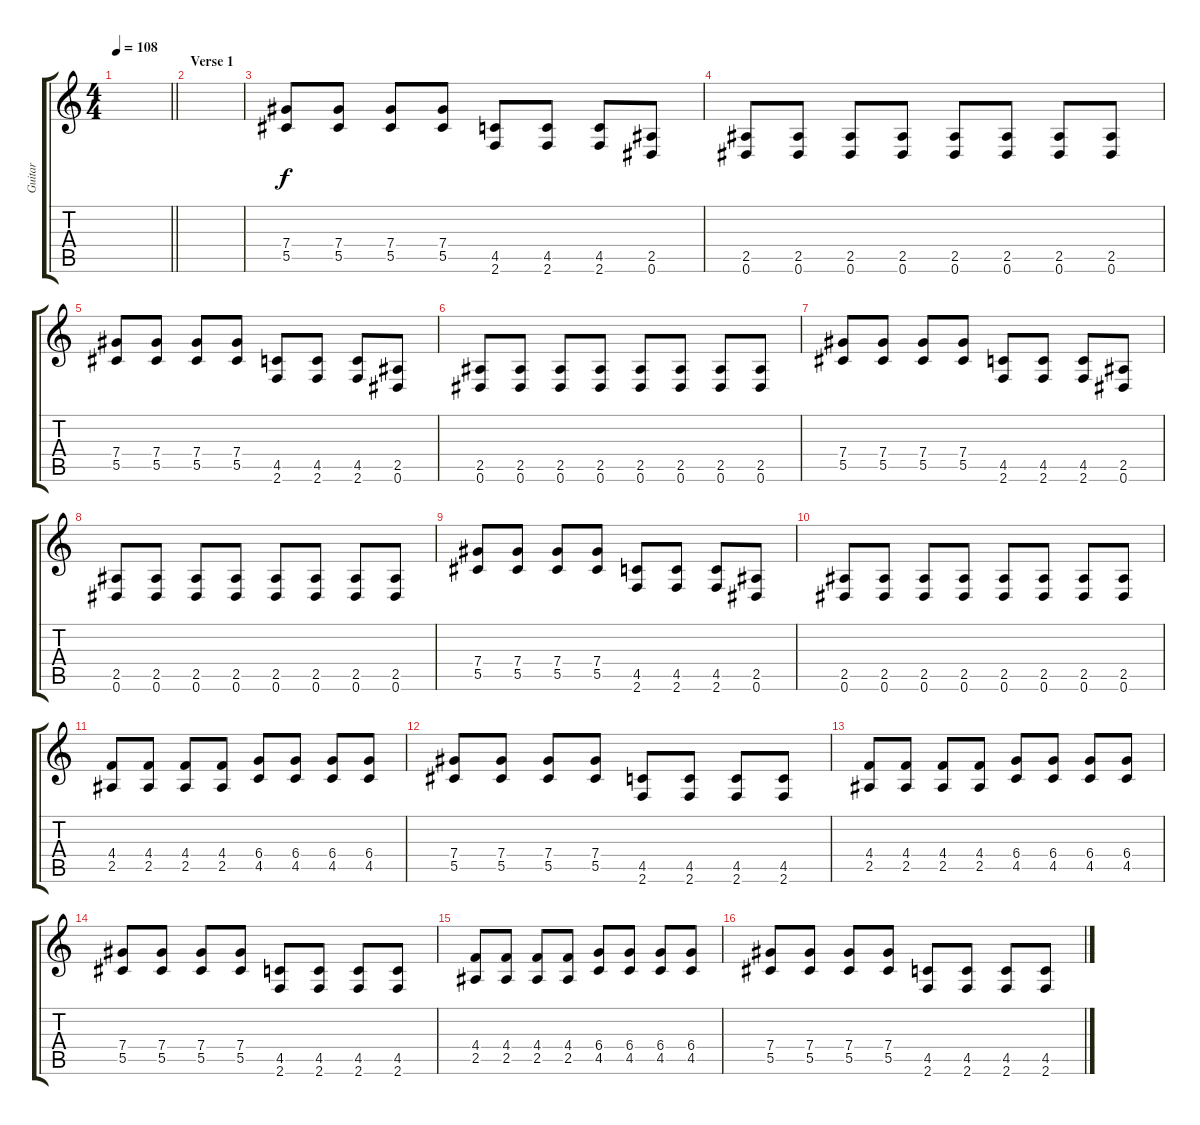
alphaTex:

\track ("Guitar" "Guitar") {instrument acousticguitarsteel}
\staff {score tabs}
\tuning (Eb4 Bb3 Gb3 Db3 Ab2 Eb2) {hide}
\ts (4 4)
\tempo 108
\clef g2
\barLineRight lightlight
\ks c
|
\section ("" "Verse 1")
|
(7.4 5.5).8 (7.4 5.5).8 (7.4 5.5).8 (7.4 5.5).8 (4.5 2.6).8 (4.5 2.6).8 (4.5 2.6).8 (2.5 0.6).8 |
(2.5 0.6).8 (2.5 0.6).8 (2.5 0.6).8 (2.5 0.6).8 (2.5 0.6).8 (2.5 0.6).8 (2.5 0.6).8 (2.5 0.6).8 |
(7.4 5.5).8 (7.4 5.5).8 (7.4 5.5).8 (7.4 5.5).8 (4.5 2.6).8 (4.5 2.6).8 (4.5 2.6).8 (2.5 0.6).8 |
(2.5 0.6).8 (2.5 0.6).8 (2.5 0.6).8 (2.5 0.6).8 (2.5 0.6).8 (2.5 0.6).8 (2.5 0.6).8 (2.5 0.6).8 |
(7.4 5.5).8 (7.4 5.5).8 (7.4 5.5).8 (7.4 5.5).8 (4.5 2.6).8 (4.5 2.6).8 (4.5 2.6).8 (2.5 0.6).8 |
(2.5 0.6).8 (2.5 0.6).8 (2.5 0.6).8 (2.5 0.6).8 (2.5 0.6).8 (2.5 0.6).8 (2.5 0.6).8 (2.5 0.6).8 |
(7.4 5.5).8 (7.4 5.5).8 (7.4 5.5).8 (7.4 5.5).8 (4.5 2.6).8 (4.5 2.6).8 (4.5 2.6).8 (2.5 0.6).8 |
(2.5 0.6).8 (2.5 0.6).8 (2.5 0.6).8 (2.5 0.6).8 (2.5 0.6).8 (2.5 0.6).8 (2.5 0.6).8 (2.5 0.6).8 |
(4.4 2.5).8 (4.4 2.5).8 (4.4 2.5).8 (4.4 2.5).8 (6.4 4.5).8 (6.4 4.5).8 (6.4 4.5).8 (6.4 4.5).8 |
(7.4 5.5).8 (7.4 5.5).8 (7.4 5.5).8 (7.4 5.5).8 (4.5 2.6).8 (4.5 2.6).8 (4.5 2.6).8 (4.5 2.6).8 |
(4.4 2.5).8 (4.4 2.5).8 (4.4 2.5).8 (4.4 2.5).8 (6.4 4.5).8 (6.4 4.5).8 (6.4 4.5).8 (6.4 4.5).8 |
(7.4 5.5).8 (7.4 5.5).8 (7.4 5.5).8 (7.4 5.5).8 (4.5 2.6).8 (4.5 2.6).8 (4.5 2.6).8 (4.5 2.6).8 |
(4.4 2.5).8 (4.4 2.5).8 (4.4 2.5).8 (4.4 2.5).8 (6.4 4.5).8 (6.4 4.5).8 (6.4 4.5).8 (6.4 4.5).8 |
(7.4 5.5).8 (7.4 5.5).8 (7.4 5.5).8 (7.4 5.5).8 (4.5 2.6).8 (4.5 2.6).8 (4.5 2.6).8 (4.5 2.6).8
